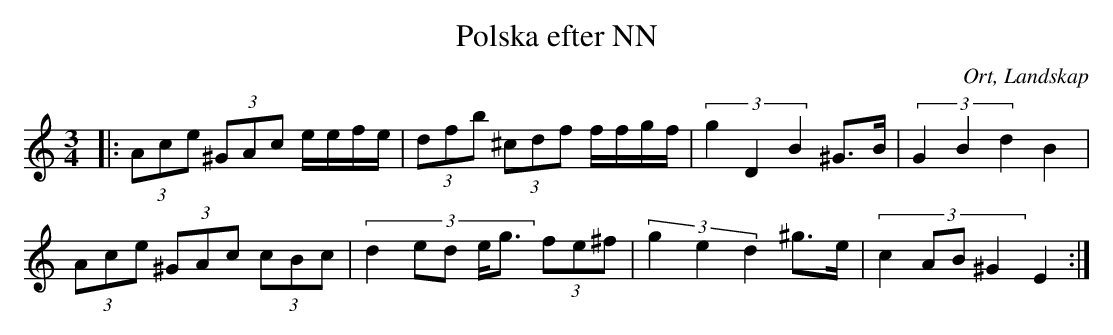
X:1
T:Polska efter NN
O:Ort, Landskap
M:3/4
L:1/8
K:C
|: (3 Ace (3^GAc e/e/f/e/| (3 dfb (3^cdf f/f/g/f/|(3:2:3 g2 D2 B2 ^G>B|(3:2:3 G2 B2 d2 B2|
(3 Ace (3^GAc (3cBc| (3:2:5 d2 ed e<g (3fe^f|(3:2:3 g2 e2 d2 ^g>e|(3:2:4 c2 AB ^G2 E2:|
